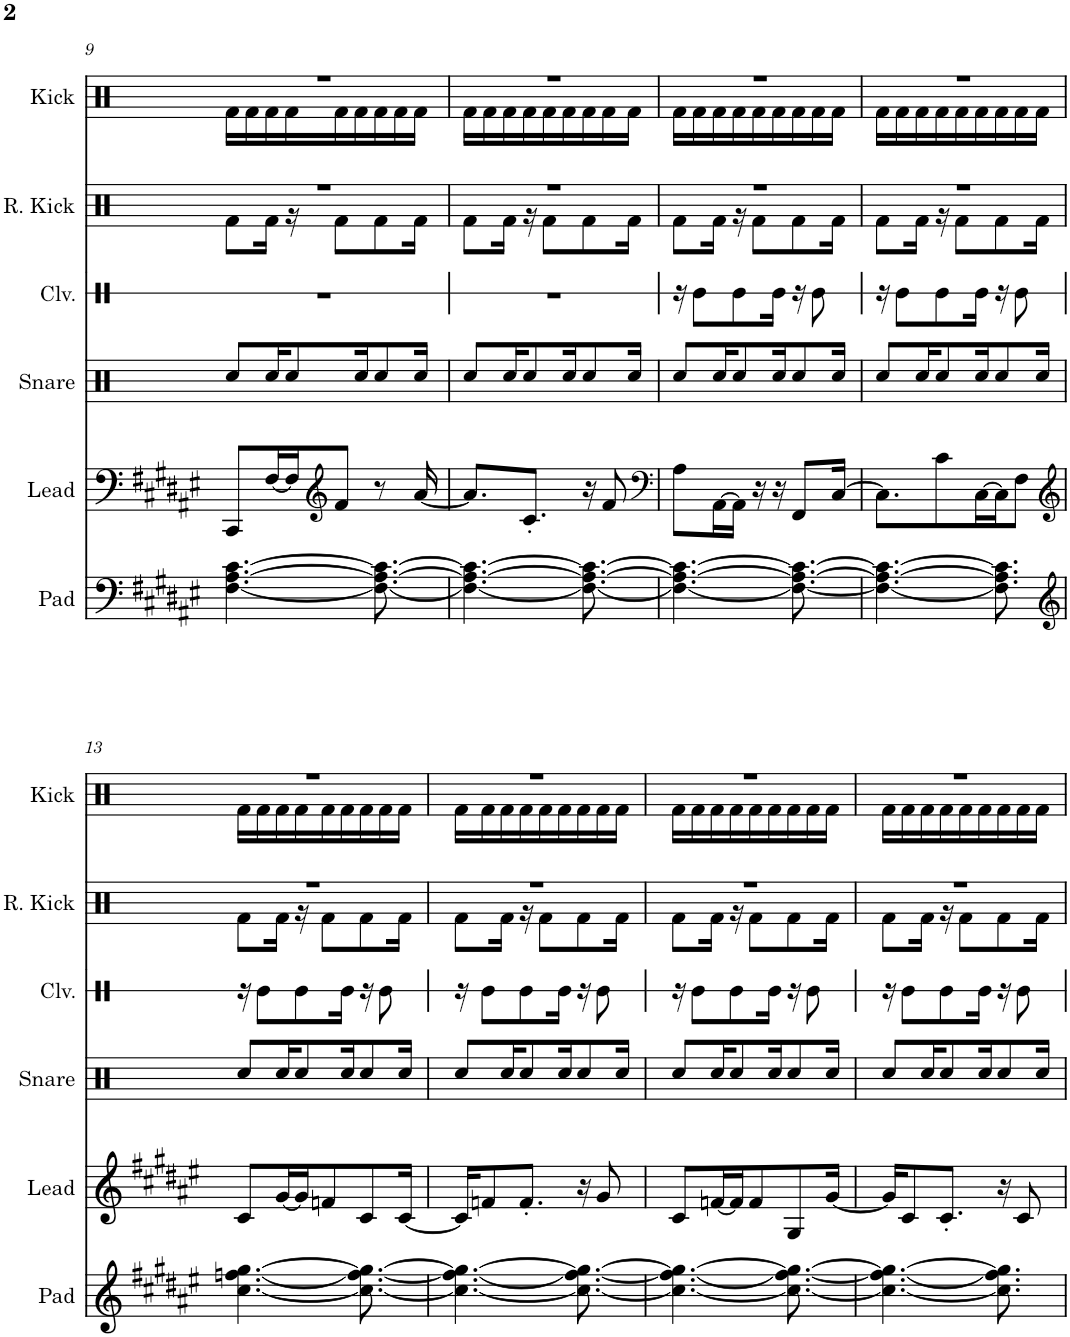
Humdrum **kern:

**kern	**kern	**kern	**kern	**kern	**kern
*part6	*part5	*part4	*part3	*part2	*part1
*staff6	*staff5	*staff4	*staff3	*staff2	*staff1
*I"Pad	*I"Lead	*I"Snare	*I"Claves	*I"Reverb Kick	*I"Kick
*I'Pad	*I'Lead	*I'Snare	*I'Clv.	*I'R. Kick	*I'Kick
!!LO:PB:g=z
*clefF4	*clefF4	*clefX	*clefX	*clefX	*clefX
*k[f#c#g#d#a#e#]	*k[f#c#g#d#a#e#]	*k[f#c#g#d#a#e#]	*k[f#c#g#d#a#e#]	*k[f#c#g#d#a#e#]	*k[f#c#g#d#a#e#]
*M9/16	*M9/16	*M9/16	*M9/16	*M9/16	*M9/16
=9	=9	=9	=9	=9	=9
*	*	*	*	*^	*^
[4.F#\ [4.A#\ [4.c#\	8CC#/L	8Rcc/L	16%9r	16%9r	8Rf\L	16%9r	16Rf\LL
.	.	.	.	.	.	.	16Rf\
.	[16F#/L	16Rcc/K	.	.	16Rf\Jk	.	16Rf\
.	16F#/J]	8Rcc/	.	.	16r	.	16Rf\
*	*clefG2	*	*	*	*	*	*
.	8f#/J	.	.	.	8Rf\L	.	16Rf\
.	.	16Rcc/K	.	.	.	.	16Rf\
8.F#\_ 8.A#\_ 8.c#\_	8r	8Rcc/	.	.	8Rf\	.	16Rf\
.	.	.	.	.	.	.	16Rf\
.	[16a#/	16Rcc/Jk	.	.	16Rf\Jk	.	16Rf\JJ
=10	=10	=10	=10	=10	=10	=10	=10
4.F#\_ 4.A#\_ 4.c#\_	8.a#/L]	8Rcc/L	16%9r	16%9r	8Rf\L	16%9r	16Rf\LL
.	.	.	.	.	.	.	16Rf\
.	.	16Rcc/K	.	.	16Rf\Jk	.	16Rf\
.	8.c#'/J	8Rcc/	.	.	16r	.	16Rf\
.	.	.	.	.	8Rf\L	.	16Rf\
.	.	16Rcc/K	.	.	.	.	16Rf\
8.F#\_ 8.A#\_ 8.c#\_	16r	8Rcc/	.	.	8Rf\	.	16Rf\
.	8f#/	.	.	.	.	.	16Rf\
.	.	16Rcc/Jk	.	.	16Rf\Jk	.	16Rf\JJ
=11	=11	=11	=11	=11	=11	=11	=11
*	*clefF4	*	*	*	*	*	*
4.F#\_ 4.A#\_ 4.c#\_	8A#\L	8Rcc/L	16r	16%9r	8Rf\L	16%9r	16Rf\LL
.	.	.	8Re\L	.	.	.	16Rf\
.	[16AA#\L	16Rcc/K	.	.	16Rf\Jk	.	16Rf\
.	16AA#\JJ]	8Rcc/	8Re\	.	16r	.	16Rf\
.	16r	.	.	.	8Rf\L	.	16Rf\
.	16r	16Rcc/K	16Re\Jk	.	.	.	16Rf\
8.F#\_ 8.A#\_ 8.c#\_	8FF#/L	8Rcc/	16r	.	8Rf\	.	16Rf\
.	.	.	8Re\	.	.	.	16Rf\
.	[16C#/Jk	16Rcc/Jk	.	.	16Rf\Jk	.	16Rf\JJ
=12	=12	=12	=12	=12	=12	=12	=12
4.F#\_ 4.A#\_ 4.c#\_	8.C#\L]	8Rcc/L	16r	16%9r	8Rf\L	16%9r	16Rf\LL
.	.	.	8Re\L	.	.	.	16Rf\
.	.	16Rcc/K	.	.	16Rf\Jk	.	16Rf\
.	8c#\	8Rcc/	8Re\	.	16r	.	16Rf\
.	.	.	.	.	8Rf\L	.	16Rf\
.	[16C#\L	16Rcc/K	16Re\Jk	.	.	.	16Rf\
8.F#\] 8.A#\] 8.c#\]	16C#\J]	8Rcc/	16r	.	8Rf\	.	16Rf\
.	8F#\J	.	8Re\	.	.	.	16Rf\
.	.	16Rcc/Jk	.	.	16Rf\Jk	.	16Rf\JJ
!!LO:LB:g=z	!!
=13	=13	=13	=13	=13	=13	=13	=13
*clefG2	*clefG2	*	*	*	*	*	*
[4.cc#\ [4.ffn\ [4.gg#\	8c#/L	8Rcc/L	16r	16%9r	8Rf\L	16%9r	16Rf\LL
.	.	.	8Re\L	.	.	.	16Rf\
.	[16g#/L	16Rcc/K	.	.	16Rf\Jk	.	16Rf\
.	16g#/J]	8Rcc/	8Re\	.	16r	.	16Rf\
.	8fn/	.	.	.	8Rf\L	.	16Rf\
.	.	16Rcc/K	16Re\Jk	.	.	.	16Rf\
8.cc#\_ 8.ff\_ 8.gg#\_	8c#/	8Rcc/	16r	.	8Rf\	.	16Rf\
.	.	.	8Re\	.	.	.	16Rf\
.	[16c#/Jk	16Rcc/Jk	.	.	16Rf\Jk	.	16Rf\JJ
=14	=14	=14	=14	=14	=14	=14	=14
4.cc#\_ 4.ff\_ 4.gg#\_	16c#/KL]	8Rcc/L	16r	16%9r	8Rf\L	16%9r	16Rf\LL
.	8fn/	.	8Re\L	.	.	.	16Rf\
.	.	16Rcc/K	.	.	16Rf\Jk	.	16Rf\
.	8.f'/J	8Rcc/	8Re\	.	16r	.	16Rf\
.	.	.	.	.	8Rf\L	.	16Rf\
.	.	16Rcc/K	16Re\Jk	.	.	.	16Rf\
8.cc#\_ 8.ff\_ 8.gg#\_	16r	8Rcc/	16r	.	8Rf\	.	16Rf\
.	8g#/	.	8Re\	.	.	.	16Rf\
.	.	16Rcc/Jk	.	.	16Rf\Jk	.	16Rf\JJ
=15	=15	=15	=15	=15	=15	=15	=15
4.cc#\_ 4.ff\_ 4.gg#\_	8c#/L	8Rcc/L	16r	16%9r	8Rf\L	16%9r	16Rf\LL
.	.	.	8Re\L	.	.	.	16Rf\
.	[16fn/L	16Rcc/K	.	.	16Rf\Jk	.	16Rf\
.	16f/J]	8Rcc/	8Re\	.	16r	.	16Rf\
.	8f/	.	.	.	8Rf\L	.	16Rf\
.	.	16Rcc/K	16Re\Jk	.	.	.	16Rf\
8.cc#\_ 8.ff\_ 8.gg#\_	8G#/	8Rcc/	16r	.	8Rf\	.	16Rf\
.	.	.	8Re\	.	.	.	16Rf\
.	[16g#/Jk	16Rcc/Jk	.	.	16Rf\Jk	.	16Rf\JJ
=16	=16	=16	=16	=16	=16	=16	=16
4.cc#\_ 4.ff\_ 4.gg#\_	16g#/KL]	8Rcc/L	16r	16%9r	8Rf\L	16%9r	16Rf\LL
.	8c#/	.	8Re\L	.	.	.	16Rf\
.	.	16Rcc/K	.	.	16Rf\Jk	.	16Rf\
.	8.c#'/J	8Rcc/	8Re\	.	16r	.	16Rf\
.	.	.	.	.	8Rf\L	.	16Rf\
.	.	16Rcc/K	16Re\Jk	.	.	.	16Rf\
8.cc#\] 8.ff\] 8.gg#\]	16r	8Rcc/	16r	.	8Rf\	.	16Rf\
.	8c#/	.	8Re\	.	.	.	16Rf\
.	.	16Rcc/Jk	.	.	16Rf\Jk	.	16Rf\JJ
*	*	*	*	*v	*v	*	*
*	*	*	*	*	*v	*v
=	=	=	=	=	=
*-	*-	*-	*-	*-	*-
